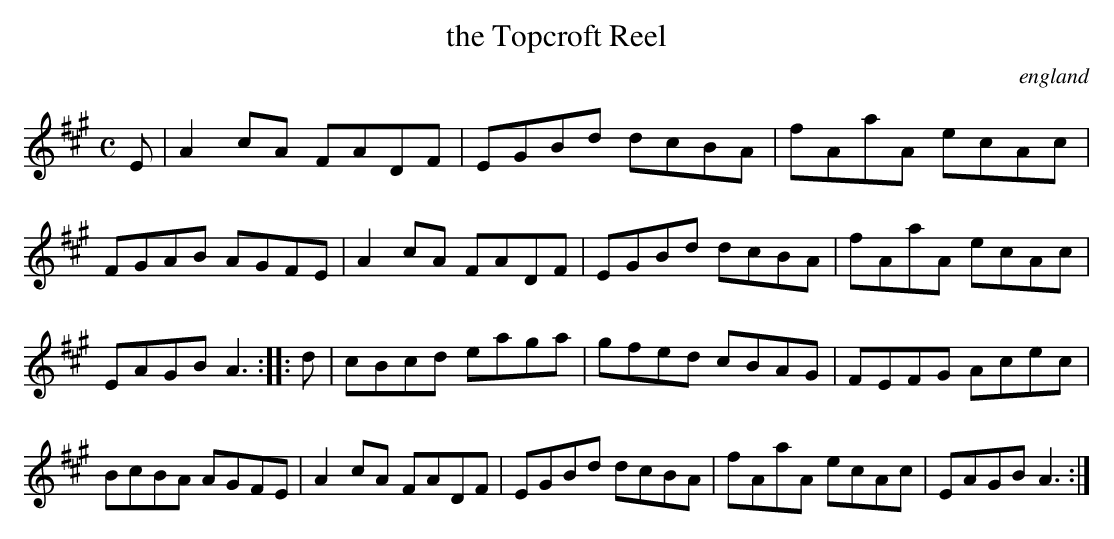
X:1
T:the Topcroft Reel
O:england
M:C
K:A
E|\
A2cA FADF| EGBd dcBA| fAaA ecAc| FGAB AGFE| \
A2cA FADF| EGBd dcBA| fAaA ecAc| EAGB A3::\
d|\
cBcd eaga| gfed cBAG| FEFG Acec| BcBA AGFE| \
A2cA FADF| EGBd dcBA| fAaA ecAc| EAGB A3:|
